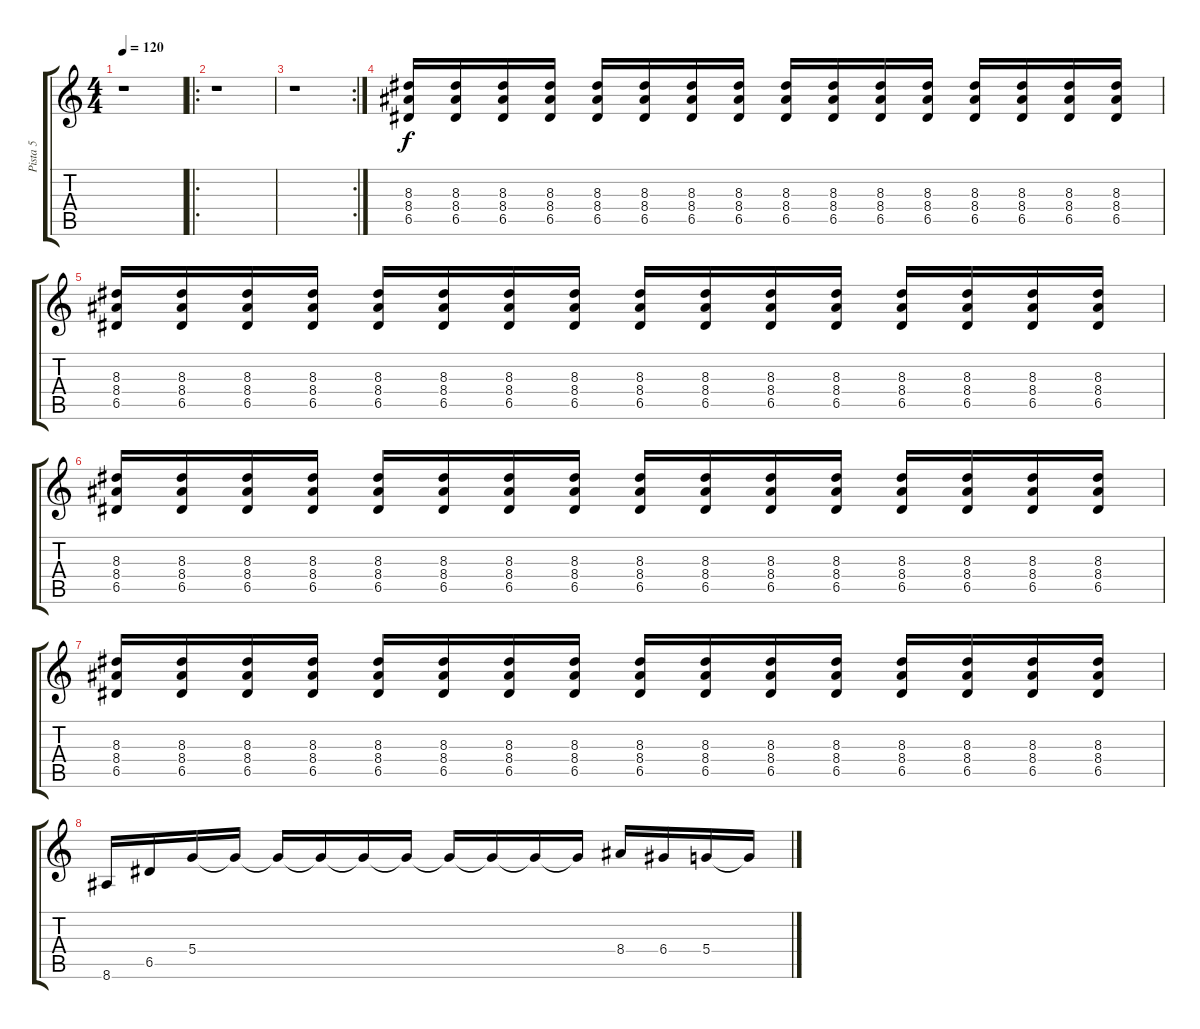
\track ("Pista 5" "Pista 5") {instrument overdrivenguitar}
\staff {score tabs}
\tuning (E4 B3 G3 D3 A2 D2) {hide}
\ts (4 4)
\tempo 120
\clef g2
\ks c
r.1{dy f instrument overdrivenguitar} |
\ro
r.1 |
\rc 2
r.1 |
(8.3 8.4 6.5).16 (8.3 8.4 6.5).16 (8.3 8.4 6.5).16 (8.3 8.4 6.5).16 (8.3 8.4 6.5).16 (8.3 8.4 6.5).16 (8.3 8.4 6.5).16 (8.3 8.4 6.5).16 (8.3 8.4 6.5).16 (8.3 8.4 6.5).16 (8.3 8.4 6.5).16 (8.3 8.4 6.5).16 (8.3 8.4 6.5).16 (8.3 8.4 6.5).16 (8.3 8.4 6.5).16 (8.3 8.4 6.5).16 |
(8.3 8.4 6.5).16 (8.3 8.4 6.5).16 (8.3 8.4 6.5).16 (8.3 8.4 6.5).16 (8.3 8.4 6.5).16 (8.3 8.4 6.5).16 (8.3 8.4 6.5).16 (8.3 8.4 6.5).16 (8.3 8.4 6.5).16 (8.3 8.4 6.5).16 (8.3 8.4 6.5).16 (8.3 8.4 6.5).16 (8.3 8.4 6.5).16 (8.3 8.4 6.5).16 (8.3 8.4 6.5).16 (8.3 8.4 6.5).16 |
(8.3 8.4 6.5).16 (8.3 8.4 6.5).16 (8.3 8.4 6.5).16 (8.3 8.4 6.5).16 (8.3 8.4 6.5).16 (8.3 8.4 6.5).16 (8.3 8.4 6.5).16 (8.3 8.4 6.5).16 (8.3 8.4 6.5).16 (8.3 8.4 6.5).16 (8.3 8.4 6.5).16 (8.3 8.4 6.5).16 (8.3 8.4 6.5).16 (8.3 8.4 6.5).16 (8.3 8.4 6.5).16 (8.3 8.4 6.5).16 |
(8.3 8.4 6.5).16 (8.3 8.4 6.5).16 (8.3 8.4 6.5).16 (8.3 8.4 6.5).16 (8.3 8.4 6.5).16 (8.3 8.4 6.5).16 (8.3 8.4 6.5).16 (8.3 8.4 6.5).16 (8.3 8.4 6.5).16 (8.3 8.4 6.5).16 (8.3 8.4 6.5).16 (8.3 8.4 6.5).16 (8.3 8.4 6.5).16 (8.3 8.4 6.5).16 (8.3 8.4 6.5).16 (8.3 8.4 6.5).16 |
8.6.16{volume 13 instrument electricguitarjazz} 6.5.16 5.4.16 5.4{t}.16 5.4{t}.16 5.4{t}.16 5.4{t}.16 5.4{t}.16 5.4{t}.16 5.4{t}.16 5.4{t}.16 5.4{t}.16 8.4.16 6.4.16 5.4.16 5.4{t}.16
